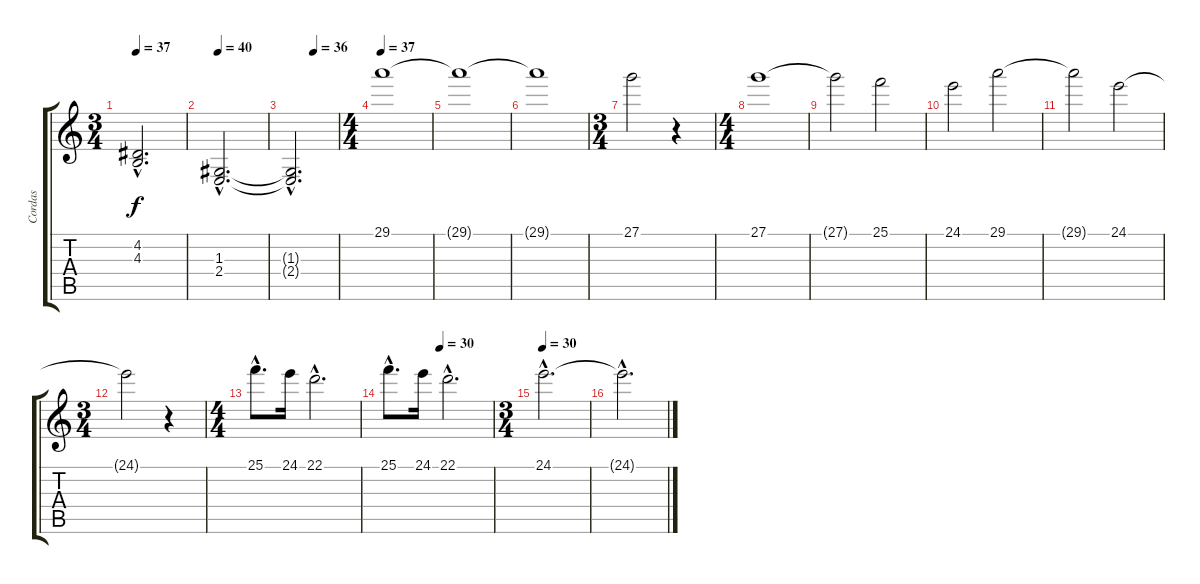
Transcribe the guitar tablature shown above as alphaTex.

\track ("Cordas" "Cordas") {instrument stringensemble1}
\staff {score tabs}
\tuning (E4 B3 G3 D3 A2 E2) {hide}
\ts (3 4)
\tempo 37
\clef g2
\ks c
(4.2{hac} 4.3{hac}).2{d dy f} |
\tempo 40
(1.3{hac} 2.4{hac}).2{d} |
\tempo (36 0.5)
(1.3{hac t} 2.4{hac t}).2{d} |
\ts (4 4)
\tempo 37
29.1.1{volume 6 instrument synthvoice} |
29.1{t}.1 |
29.1{t}.1 |
\ts (3 4)
27.1.2 r.4 |
\ts (4 4)
27.1.1{volume 6 instrument synthvoice} |
27.1{t}.2 25.1.2 |
24.1.2 29.1.2 |
29.1{t}.2 24.1.2 |
\ts (3 4)
24.1{t}.2 r.4 |
\ts (4 4)
25.1{hac}.8{d volume 6 instrument synthvoice} 24.1.16 22.1{hac}.2{d} |
\tempo (30 0.5)
25.1{hac}.8{d} 24.1.16 22.1{hac}.2{d} |
\ts (3 4)
\tempo 30
24.1{hac}.2{d volume 0 instrument synthvoice} |
24.1{hac t}.2{d}
